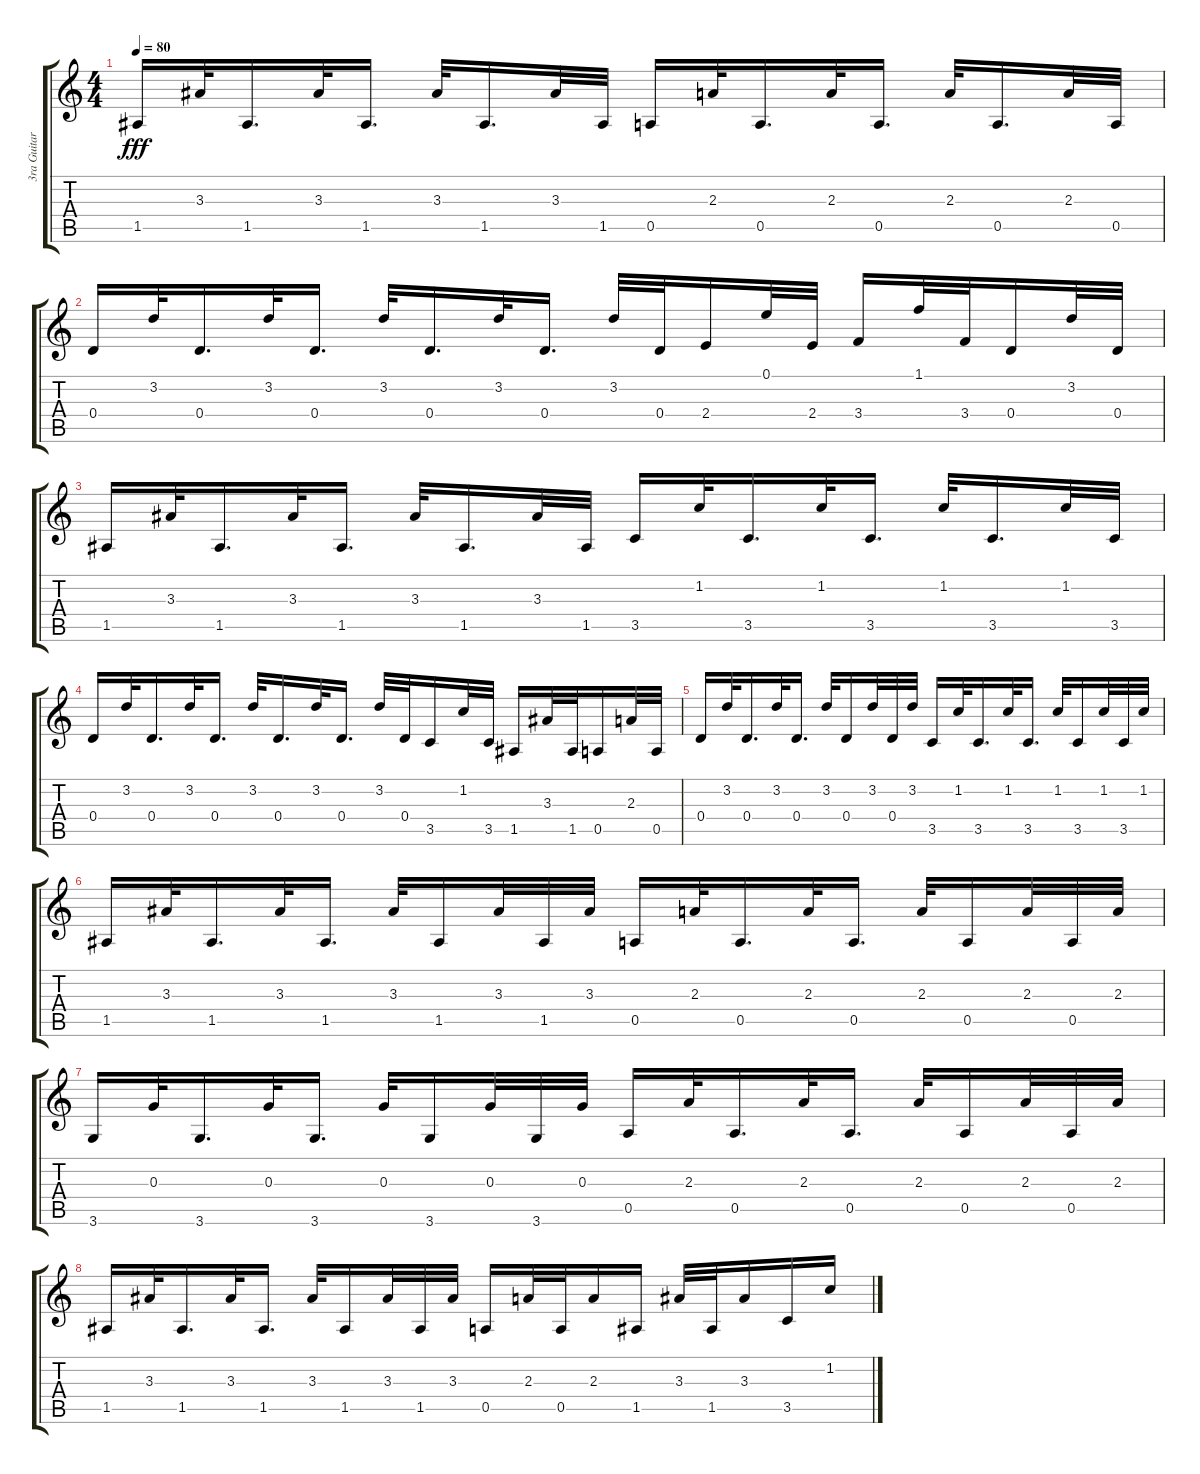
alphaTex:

\track ("3ra Guitarra (o Synth lead)" "3ra Guitar") {instrument acousticguitarsteel}
\staff {score tabs}
\tuning (E4 B3 G3 D3 A2 E2) {hide}
\ts (4 4)
\tempo 80
\clef g2
\ks c
1.5.16{dy fff} 3.3.32 1.5.16{d} 3.3.32 1.5.16{d} 3.3.32 1.5.16{d} 3.3.32 1.5.32 0.5.16{volume 16} 2.3.32 0.5.16{d} 2.3.32 0.5.16{d} 2.3.32 0.5.16{d} 2.3.32 0.5.32 |
0.4.16{volume 16} 3.2.32 0.4.16{d} 3.2.32 0.4.16{d} 3.2.32 0.4.16{d} 3.2.32 0.4.16{d} 3.2.32 0.4.32 2.4.16 0.1.32 2.4.32 3.4.16 1.1.32 3.4.32 0.4.16 3.2.32 0.4.32 |
1.5.16 3.3.32 1.5.16{d} 3.3.32 1.5.16{d} 3.3.32 1.5.16{d} 3.3.32 1.5.32 3.5.16{volume 16} 1.2.32 3.5.16{d} 1.2.32 3.5.16{d} 1.2.32 3.5.16{d} 1.2.32 3.5.32 |
0.4.16{volume 16} 3.2.32 0.4.16{d} 3.2.32 0.4.16{d} 3.2.32 0.4.16{d} 3.2.32 0.4.16{d} 3.2.32 0.4.32 3.5.16 1.2.32 3.5.32 1.5.16 3.3.32 1.5.32 0.5.16 2.3.32 0.5.32 |
0.4.16 3.2.32 0.4.16{d} 3.2.32 0.4.16{d} 3.2.32 0.4.16 3.2.32 0.4.32 3.2.32 3.5.16{volume 16} 1.2.32 3.5.16{d} 1.2.32 3.5.16{d} 1.2.32 3.5.16 1.2.32 3.5.32 1.2.32 |
1.5.16{volume 16} 3.3.32 1.5.16{d} 3.3.32 1.5.16{d} 3.3.32 1.5.16 3.3.32 1.5.32 3.3.32 0.5.16{volume 16} 2.3.32 0.5.16{d} 2.3.32 0.5.16{d} 2.3.32 0.5.16 2.3.32 0.5.32 2.3.32 |
3.6.16{volume 16} 0.3.32 3.6.16{d} 0.3.32 3.6.16{d} 0.3.32 3.6.16 0.3.32 3.6.32 0.3.32 0.5.16{volume 16} 2.3.32 0.5.16{d} 2.3.32 0.5.16{d} 2.3.32 0.5.16 2.3.32 0.5.32 2.3.32 |
1.5.16{volume 16} 3.3.32 1.5.16{d} 3.3.32 1.5.16{d} 3.3.32 1.5.16 3.3.32 1.5.32 3.3.32 0.5.16{volume 16} 2.3.32 0.5.32 2.3.16 1.5.16 3.3.32 1.5.32 3.3.16 3.5.16 1.2.16
